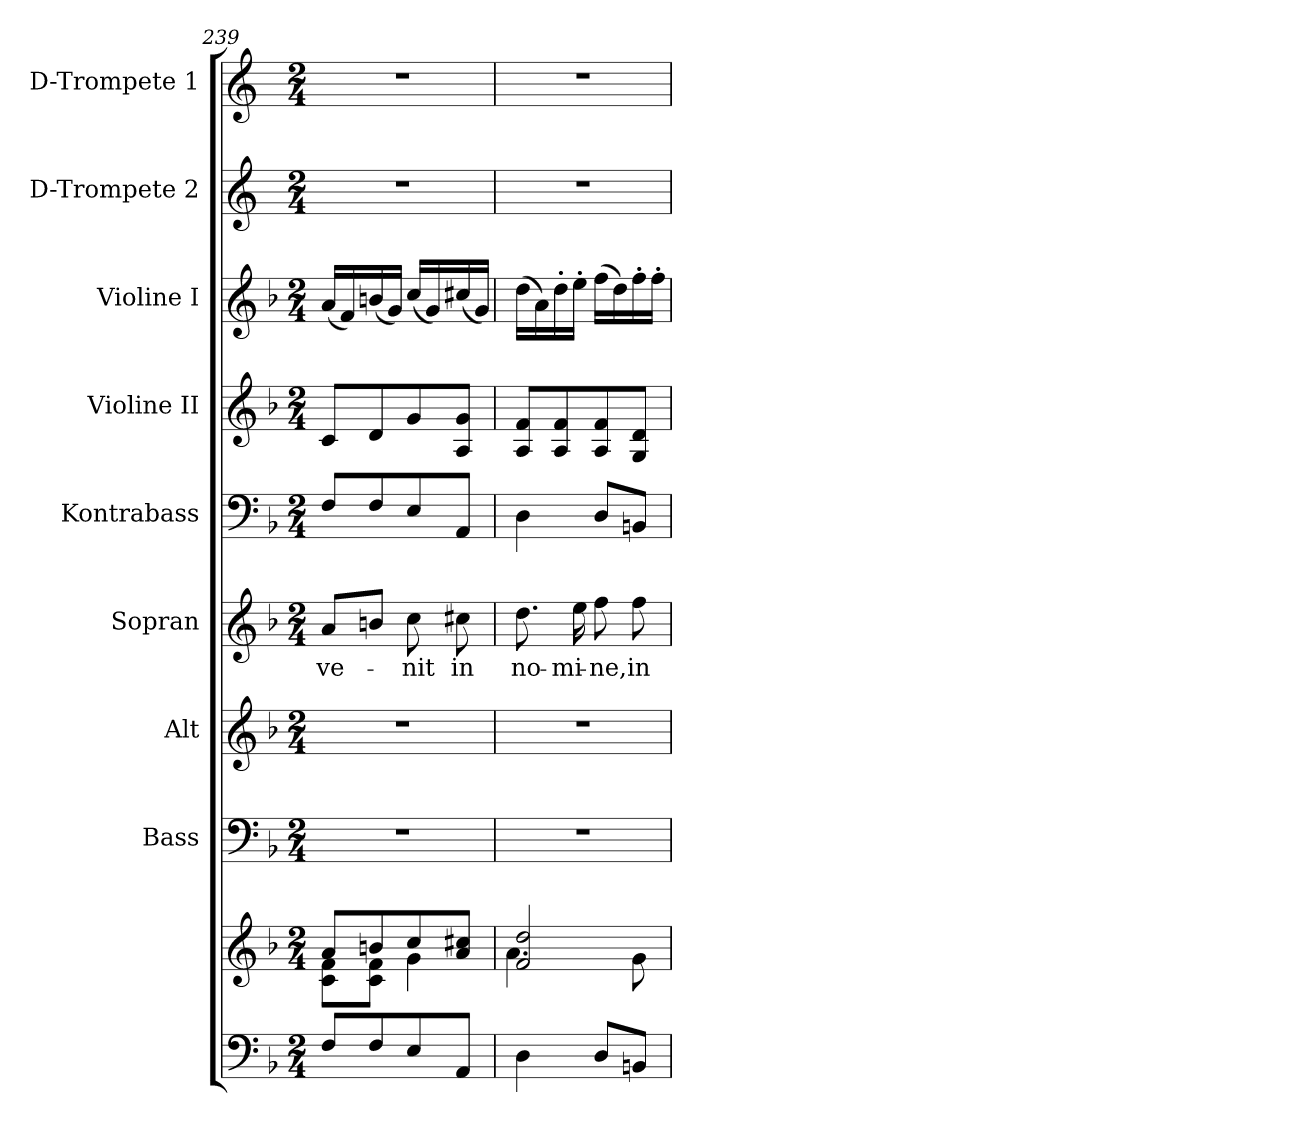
**kern	**kern	**kern	**kern	**kern	**text	**kern	**kern	**kern	**kern	**kern
*part9	*part9	*part8	*part7	*part6	*part6	*part5	*part4	*part3	*part2	*part1
*staff10	*staff9	*staff8	*staff7	*staff6	*staff6	*staff5	*staff4	*staff3	*staff2	*staff1
*	*	*I"Bass	*I"Alt	*I"Sopran	*	*I"Kontrabass	*I"Violine II	*I"Violine I	*I"D-Trompete 2	*I"D-Trompete 1
*	*	*I'B.	*I'A.	*I'S.	*	*I'Kb.	*I'Vl. II	*I'Vl. I	*I'D Trp. 2	*I'D Trp. 1
*clefF4	*clefG2	*clefF4	*clefG2	*clefG2	*	*clefF4	*clefG2	*clefG2	*clefG2	*clefG2
*	*	*	*	*	*	*ITrd7c12	*	*	*ITrd4c7	*ITrd4c7
*k[b-]	*k[b-]	*k[b-]	*k[b-]	*k[b-]	*	*k[b-]	*k[b-]	*k[b-]	*k[b-]	*k[b-]
*F:	*F:	*F:	*F:	*F:	*	*F:	*F:	*F:	*F:	*F:
*M2/4	*M2/4	*M2/4	*M2/4	*M2/4	*	*M2/4	*M2/4	*M2/4	*M2/4	*M2/4
=239	=239	=239	=239	=239	=239	=239	=239	=239	=239	=239
*	*^	*	*	*	*	*	*	*	*	*
!	!	!	!	!	!	!LO:LY:b	!	!	!	!	!
8F/L	8a/L	8c\ 8f\L	2r	2r	8a/L	ve-	8FF/L	8c/L	(<16a/LL	2r	2r
.	.	.	.	.	.	.	.	.	16f/)	.	.
8F/	8bn/	8c\ 8f\J	.	.	8bn/J	.	8FF/	8d/	(<16bn/	.	.
.	.	.	.	.	.	.	.	.	16g/JJ)	.	.
!	!	!	!	!	!	!LO:LY:b	!	!	!	!	!
8E/	8cc/	4g\	.	.	8cc\	-nit	8EE/	8g/	(<16cc/LL	.	.
.	.	.	.	.	.	.	.	.	16g/)	.	.
!	!	!	!	!	!	!LO:LY:b	!	!	!	!	!
8AA/J	8a/ 8cc#X/J	.	.	.	8cc#X\	in	8AAA/J	8A/ 8g/J	(<16cc#X/	.	.
.	.	.	.	.	.	.	.	.	16g/JJ)	.	.
=240	=240	=240	=240	=240	=240	=240	=240	=240	=240	=240	=240
!	!	!	!	!	!	!LO:LY:b	!	!	!	!	!
4D\	2f/ 2dd/	4.a\	2r	2r	8.dd\	no-	4DD\	8A/ 8f/L	(>16dd\LL	2r	2r
.	.	.	.	.	.	.	.	.	16a\)	.	.
.	.	.	.	.	.	.	.	8A/ 8f/	16dd'>\	.	.
!	!	!	!	!	!	!LO:LY:b	!	!	!	!	!
.	.	.	.	.	16ee\	-mi-	.	.	16ee'>\JJ	.	.
!	!	!	!	!	!	!LO:LY:b	!	!	!	!	!
8D/L	.	.	.	.	8ff\	-ne,	8DD/L	8A/ 8f/	(>16ff\LL	.	.
.	.	.	.	.	.	.	.	.	16dd\)	.	.
!	!	!	!	!	!	!LO:LY:b	!	!	!	!	!
8BBn/J	.	8g\	.	.	8ff\	in	8BBBn/J	8G/ 8d/J	16ff'>\	.	.
.	.	.	.	.	.	.	.	.	16ff'>\JJ	.	.
*	*v	*v	*	*	*	*	*	*	*	*	*
=	=	=	=	=	=	=	=	=	=	=
*-	*-	*-	*-	*-	*-	*-	*-	*-	*-	*-
